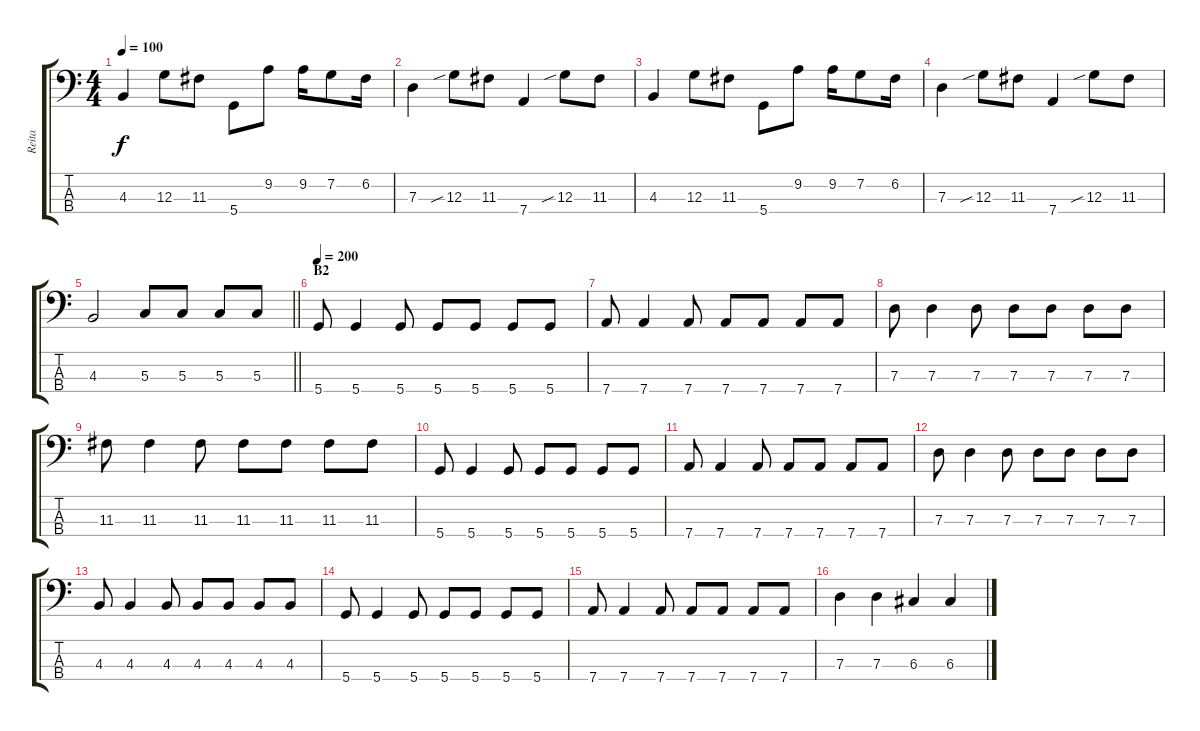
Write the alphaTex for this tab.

\track ("Reita" "Reita") {instrument electricbasspick}
\staff {score tabs}
\tuning (F2 C2 G1 D1) {hide}
\ts (4 4)
\tempo 100
\clef f4
\ks c
4.3.4{dy f} 12.3.8 11.3.8 5.4.8 9.2.8 9.2.16 7.2.8 6.2.16 |
7.3.4 12.3{sib}.8 11.3.8 7.4.4 12.3{sib}.8 11.3.8 |
4.3.4 12.3.8 11.3.8 5.4.8 9.2.8 9.2.16 7.2.8 6.2.16 |
7.3.4 12.3{sib}.8 11.3.8 7.4.4 12.3{sib}.8 11.3.8 |
\barLineRight lightlight
4.3.2 5.3.8 5.3.8 5.3.8 5.3.8 |
\section ("" "B2")
\tempo 200
5.4.8 5.4.4 5.4.8 5.4.8 5.4.8 5.4.8 5.4.8 |
7.4.8 7.4.4 7.4.8 7.4.8 7.4.8 7.4.8 7.4.8 |
7.3.8 7.3.4 7.3.8 7.3.8 7.3.8 7.3.8 7.3.8 |
11.3.8 11.3.4 11.3.8 11.3.8 11.3.8 11.3.8 11.3.8 |
5.4.8 5.4.4 5.4.8 5.4.8 5.4.8 5.4.8 5.4.8 |
7.4.8 7.4.4 7.4.8 7.4.8 7.4.8 7.4.8 7.4.8 |
7.3.8 7.3.4 7.3.8 7.3.8 7.3.8 7.3.8 7.3.8 |
4.3.8 4.3.4 4.3.8 4.3.8 4.3.8 4.3.8 4.3.8 |
5.4.8 5.4.4 5.4.8 5.4.8 5.4.8 5.4.8 5.4.8 |
7.4.8 7.4.4 7.4.8 7.4.8 7.4.8 7.4.8 7.4.8 |
7.3.4 7.3.4 6.3.4 6.3.4
